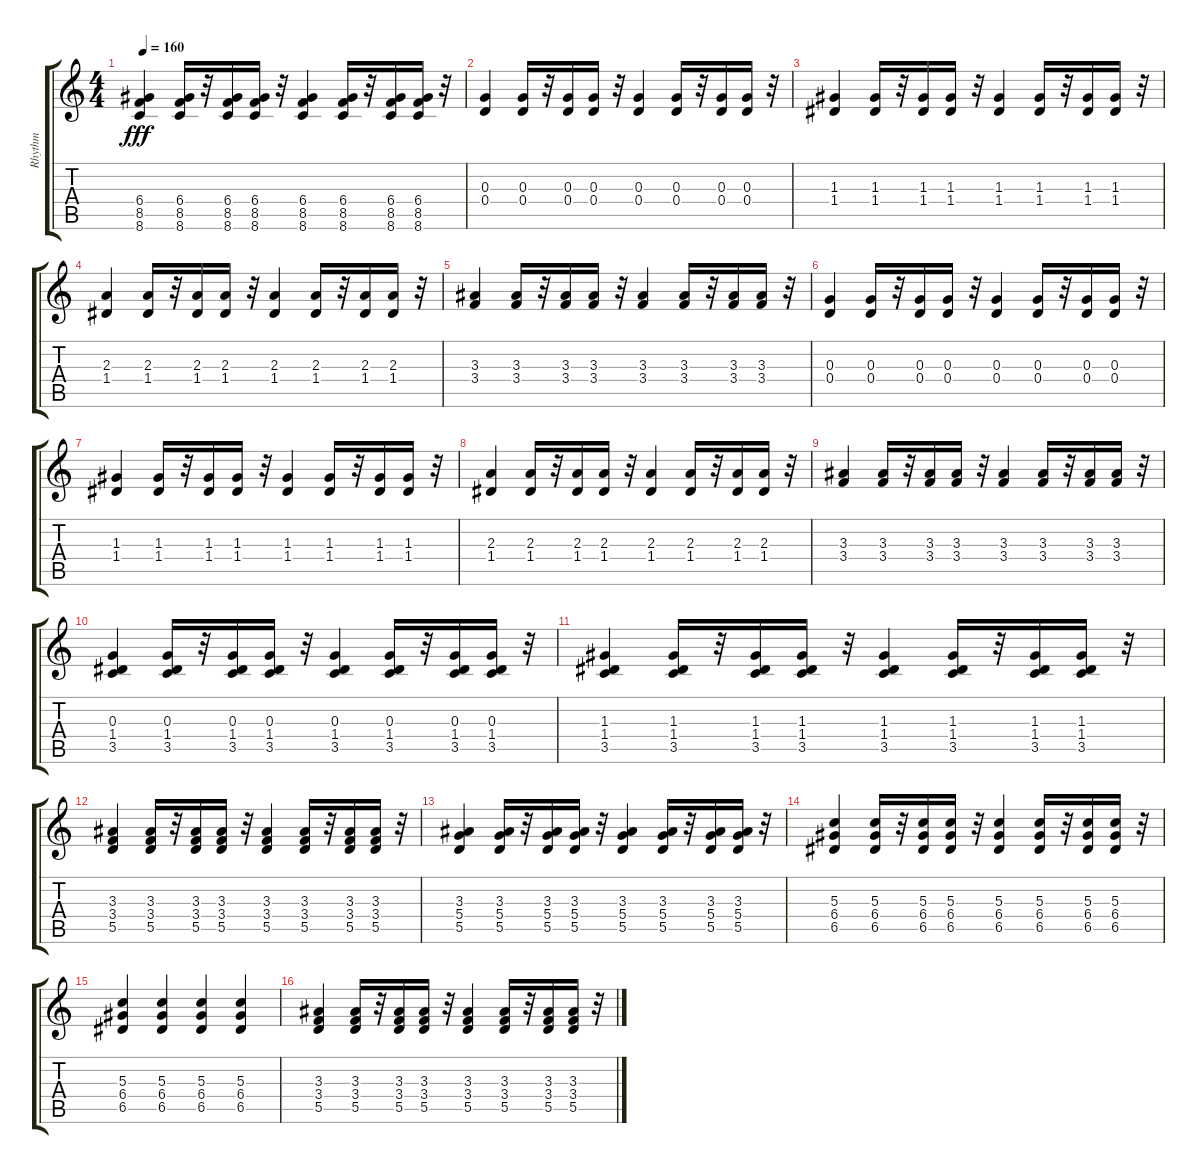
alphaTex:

\track ("Rhythm" "Rhythm") {instrument distortionguitar}
\staff {score tabs}
\tuning (E4 B3 G3 D3 A2 E2) {hide}
\ts (4 4)
\tempo 160
\clef g2
\ks c
(6.4 8.5 8.6).4{dy fff} (6.4 8.5 8.6).16 r.32 (6.4 8.5 8.6).16 (6.4 8.5 8.6).16 r.32 (6.4 8.5 8.6).4 (6.4 8.5 8.6).16 r.32 (6.4 8.5 8.6).16 (6.4 8.5 8.6).16 r.32 |
(0.3 0.4).4{volume 13} (0.3 0.4).16 r.32 (0.3 0.4).16 (0.3 0.4).16 r.32 (0.3 0.4).4 (0.3 0.4).16 r.32 (0.3 0.4).16 (0.3 0.4).16 r.32 |
(1.3 1.4).4 (1.3 1.4).16 r.32 (1.3 1.4).16 (1.3 1.4).16 r.32 (1.3 1.4).4 (1.3 1.4).16 r.32 (1.3 1.4).16 (1.3 1.4).16 r.32 |
(2.3 1.4).4 (2.3 1.4).16 r.32 (2.3 1.4).16 (2.3 1.4).16 r.32 (2.3 1.4).4 (2.3 1.4).16 r.32 (2.3 1.4).16 (2.3 1.4).16 r.32 |
(3.3 3.4).4 (3.3 3.4).16 r.32 (3.3 3.4).16 (3.3 3.4).16 r.32 (3.3 3.4).4 (3.3 3.4).16 r.32 (3.3 3.4).16 (3.3 3.4).16 r.32 |
(0.3 0.4).4 (0.3 0.4).16 r.32 (0.3 0.4).16 (0.3 0.4).16 r.32 (0.3 0.4).4 (0.3 0.4).16 r.32 (0.3 0.4).16 (0.3 0.4).16 r.32 |
(1.3 1.4).4 (1.3 1.4).16 r.32 (1.3 1.4).16 (1.3 1.4).16 r.32 (1.3 1.4).4 (1.3 1.4).16 r.32 (1.3 1.4).16 (1.3 1.4).16 r.32 |
(2.3 1.4).4 (2.3 1.4).16 r.32 (2.3 1.4).16 (2.3 1.4).16 r.32 (2.3 1.4).4 (2.3 1.4).16 r.32 (2.3 1.4).16 (2.3 1.4).16 r.32 |
(3.3 3.4).4 (3.3 3.4).16 r.32 (3.3 3.4).16 (3.3 3.4).16 r.32 (3.3 3.4).4 (3.3 3.4).16 r.32 (3.3 3.4).16 (3.3 3.4).16 r.32 |
(0.3 1.4 3.5).4{volume 11} (0.3 1.4 3.5).16 r.32 (0.3 1.4 3.5).16 (0.3 1.4 3.5).16 r.32 (0.3 1.4 3.5).4 (0.3 1.4 3.5).16 r.32 (0.3 1.4 3.5).16 (0.3 1.4 3.5).16 r.32 |
(1.3 1.4 3.5).4 (1.3 1.4 3.5).16 r.32 (1.3 1.4 3.5).16 (1.3 1.4 3.5).16 r.32 (1.3 1.4 3.5).4 (1.3 1.4 3.5).16 r.32 (1.3 1.4 3.5).16 (1.3 1.4 3.5).16 r.32 |
(3.3 3.4 5.5).4 (3.3 3.4 5.5).16 r.32 (3.3 3.4 5.5).16 (3.3 3.4 5.5).16 r.32 (3.3 3.4 5.5).4 (3.3 3.4 5.5).16 r.32 (3.3 3.4 5.5).16 (3.3 3.4 5.5).16 r.32 |
(3.3 5.4 5.5).4 (3.3 5.4 5.5).16 r.32 (3.3 5.4 5.5).16 (3.3 5.4 5.5).16 r.32 (3.3 5.4 5.5).4 (3.3 5.4 5.5).16 r.32 (3.3 5.4 5.5).16 (3.3 5.4 5.5).16 r.32 |
(5.3 6.4 6.5).4 (5.3 6.4 6.5).16 r.32 (5.3 6.4 6.5).16 (5.3 6.4 6.5).16 r.32 (5.3 6.4 6.5).4 (5.3 6.4 6.5).16 r.32 (5.3 6.4 6.5).16 (5.3 6.4 6.5).16 r.32 |
(5.3 6.4 6.5).4 (5.3 6.4 6.5).4 (5.3 6.4 6.5).4 (5.3 6.4 6.5).4 |
(3.3 3.4 5.5).4 (3.3 3.4 5.5).16 r.32 (3.3 3.4 5.5).16 (3.3 3.4 5.5).16 r.32 (3.3 3.4 5.5).4 (3.3 3.4 5.5).16 r.32 (3.3 3.4 5.5).16 (3.3 3.4 5.5).16 r.32
